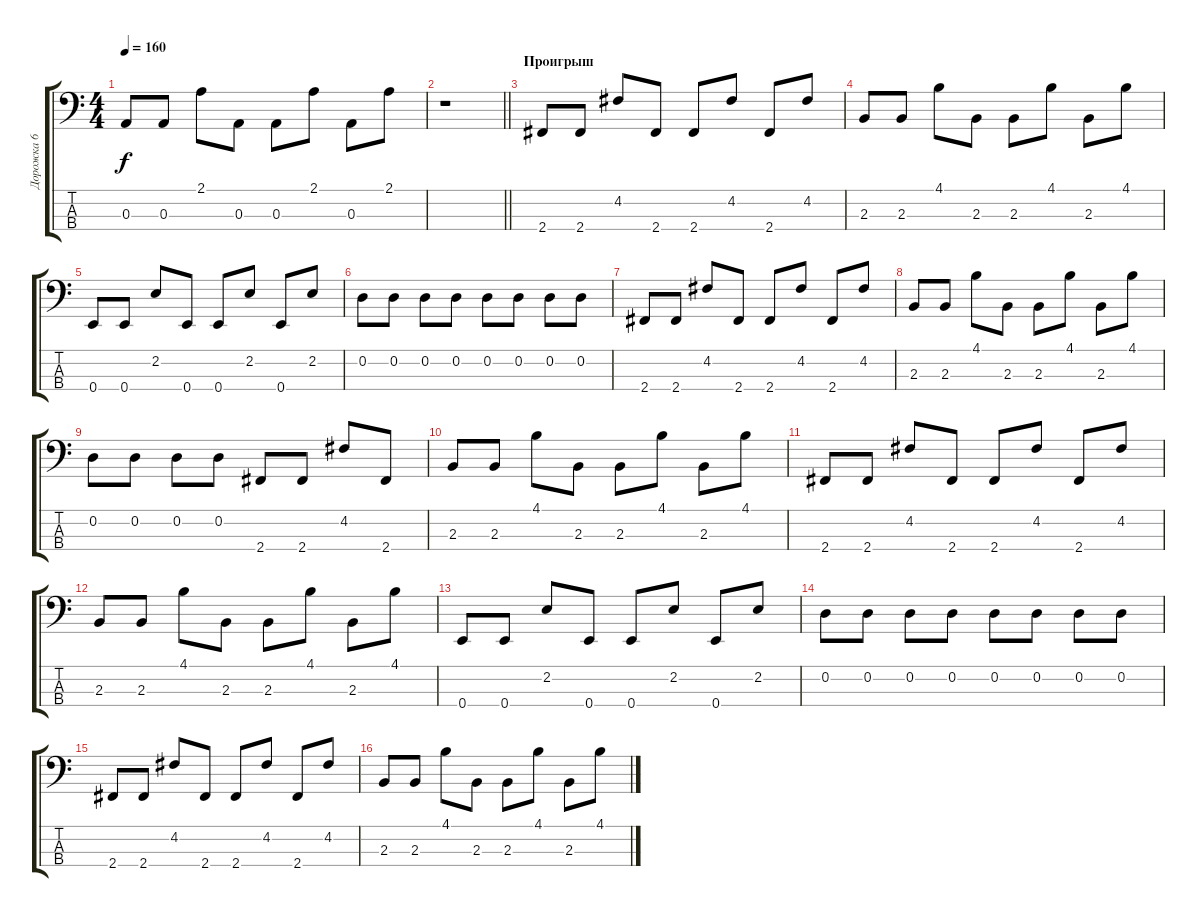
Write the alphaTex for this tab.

\track ("Дорожка 6" "Дорожка 6") {solo instrument synthbass1}
\staff {score tabs}
\tuning (G2 D2 A1 E1) {hide}
\ts (4 4)
\tempo 160
\clef f4
\ks c
0.3.8{dy f} 0.3.8 2.1.8 0.3.8 0.3.8 2.1.8 0.3.8 2.1.8 |
\barLineRight lightlight
r.1 |
\section ("" "Проигрыш")
2.4.8 2.4.8 4.2.8 2.4.8 2.4.8 4.2.8 2.4.8 4.2.8 |
2.3.8 2.3.8 4.1.8 2.3.8 2.3.8 4.1.8 2.3.8 4.1.8 |
0.4.8 0.4.8 2.2.8 0.4.8 0.4.8 2.2.8 0.4.8 2.2.8 |
0.2.8 0.2.8 0.2.8 0.2.8 0.2.8 0.2.8 0.2.8 0.2.8 |
2.4.8 2.4.8 4.2.8 2.4.8 2.4.8 4.2.8 2.4.8 4.2.8 |
2.3.8 2.3.8 4.1.8 2.3.8 2.3.8 4.1.8 2.3.8 4.1.8 |
0.2.8 0.2.8 0.2.8 0.2.8 2.4.8 2.4.8 4.2.8 2.4.8 |
2.3.8 2.3.8 4.1.8 2.3.8 2.3.8 4.1.8 2.3.8 4.1.8 |
2.4.8 2.4.8 4.2.8 2.4.8 2.4.8 4.2.8 2.4.8 4.2.8 |
2.3.8 2.3.8 4.1.8 2.3.8 2.3.8 4.1.8 2.3.8 4.1.8 |
0.4.8 0.4.8 2.2.8 0.4.8 0.4.8 2.2.8 0.4.8 2.2.8 |
0.2.8 0.2.8 0.2.8 0.2.8 0.2.8 0.2.8 0.2.8 0.2.8 |
2.4.8 2.4.8 4.2.8 2.4.8 2.4.8 4.2.8 2.4.8 4.2.8 |
2.3.8 2.3.8 4.1.8 2.3.8 2.3.8 4.1.8 2.3.8 4.1.8
